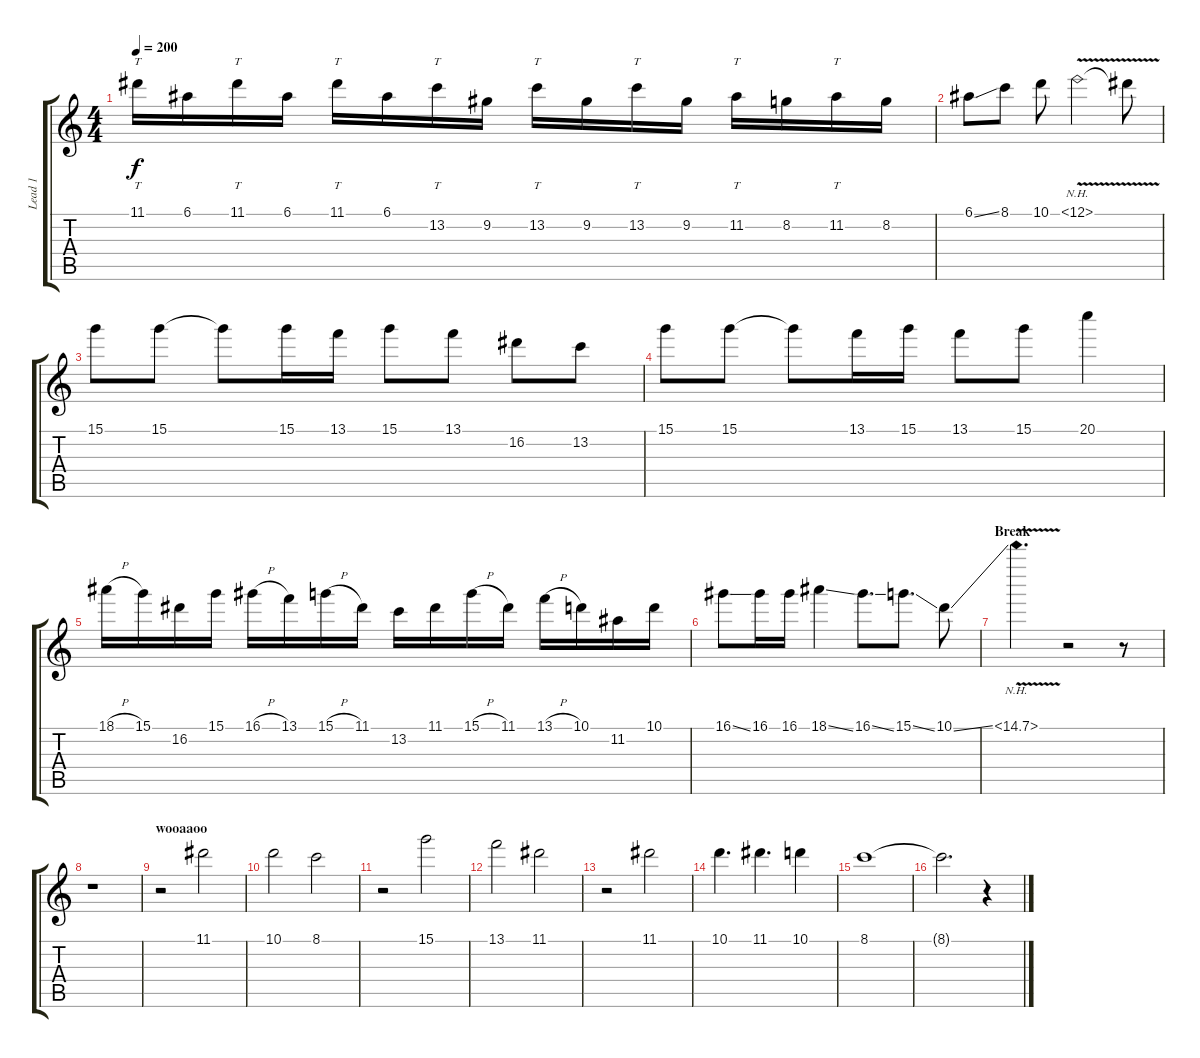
\track ("Lead 1" "Lead 1") {instrument overdrivenguitar}
\staff {score tabs}
\tuning (E4 B3 G3 D3 A2 E2) {hide}
\ts (4 4)
\tempo 200
\clef g2
\ks c
11.1.16{tt dy f} 6.1.16 11.1.16{tt} 6.1.16 11.1.16{tt} 6.1.16 13.2.16{tt} 9.2.16 13.2.16{tt} 9.2.16 13.2.16{tt} 9.2.16 11.2.16{tt} 8.2.16 11.2.16{tt} 8.2.16 |
6.1{ss}.8 8.1.8 10.1.8 11.1{nh v}.2 11.1{t}.8 |
15.1.8 15.1.8 15.1{t}.8 15.1.16 13.1.16 15.1.8 13.1.8 16.2.8 13.2.8 |
15.1.8 15.1.8 15.1{t}.8 13.1.16 15.1.16 13.1.8 15.1.8 20.1.4 |
18.1{h}.16 15.1.16 16.2.16 15.1.16 16.1{h}.16 13.1.16 15.1{h}.16 11.1.16 13.2.16 11.1.16 15.1{h}.16 11.1.16 13.1{h}.16 10.1.16 11.2.16 10.1.16 |
16.1{ss}.8 16.1.16 16.1.16 18.1{ss}.4 16.1{ss}.8{d} 15.1{ss}.8{d} 10.1{ss}.8 |
\section ("" "Break")
15.1{nh v}.4{d} r.2 r.8 |
r.1 |
\section ("" "wooaaoo")
r.2 11.1.2 |
10.1.2 8.1.2 |
r.2 15.1.2 |
13.1.2 11.1.2 |
r.2 11.1.2 |
10.1.4{d} 11.1.4{d} 10.1.4 |
8.1.1 |
8.1{t}.2{d} r.4
